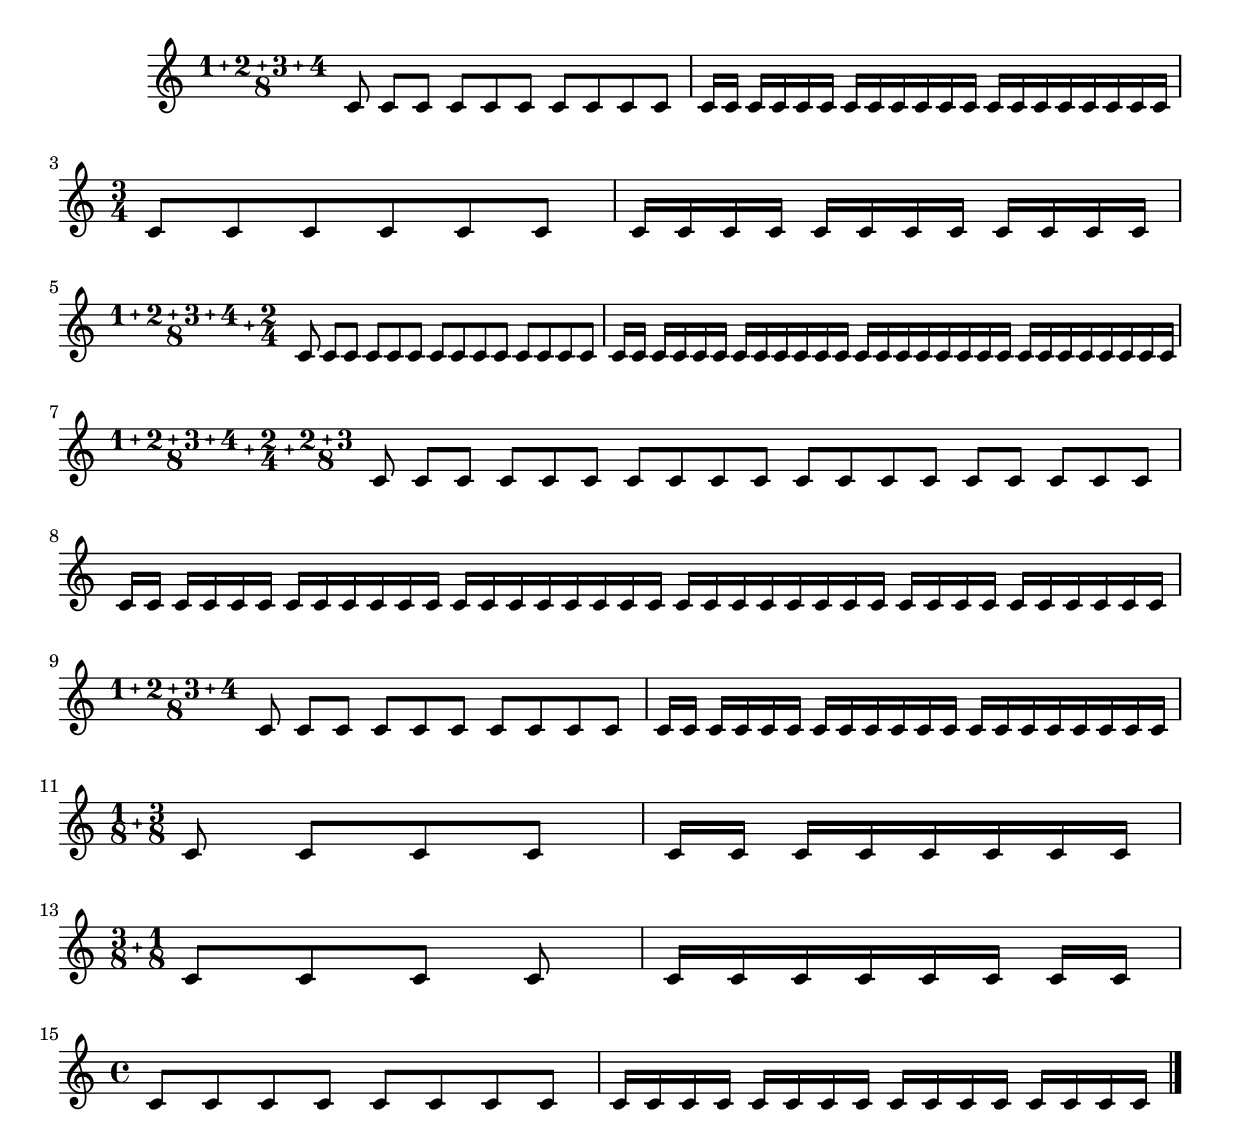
\version "2.16.0"

\header {
    texidoc = "Create compound time signatures. The argument is a Scheme list
of lists. Each list describes one fraction, with the last entry being the
denominator, while the first entries describe the summands in the
enumerator. If the time signature consists of just one fraction,
the list can be given directly, i.e. not as a list containing a single list.
For example, a time signature of (3+1)/8 + 2/4 would be created as
@code{\\compoundMeter #'((3 1 8) (2 4))}, and a time signature of (3+2)/8
as @code{\\compoundMeter #'((3 2 8))} or shorter
@code{\\compoundMeter #'(3 2 8)}.
"
}



\relative c' {
  \override Staff.TimeSignature #'break-visibility = #'#(#f #t #t)
  \compoundMeter #'(1 2 3 4 8)
  \repeat unfold 10 c8 \repeat unfold 20 c16 \break

  \time 3/4
  \repeat unfold 6 c8 \repeat unfold 12 c16 \break

  \compoundMeter #'((1 2 3 4 8) (2 4))
  \repeat unfold 14 c8 \repeat unfold 28 c16 \break

  \compoundMeter #'((1 2 3 4 8) (2 4) (2 3 8))
  \repeat unfold 19 c8 \repeat unfold 38 c16 \break

  \compoundMeter #'(1 2 3 4 8)
  \repeat unfold 10 c8 \repeat unfold 20 c16 \break

  \compoundMeter #'((1 8) (3 8))
  \repeat unfold 4 c8 \repeat unfold 8 c16 \break

  \compoundMeter #'((3 8) (1 8))
  \repeat unfold 4 c8 \repeat unfold 8 c16 \break

  \time 4/4
  \repeat unfold 8 c8 \repeat unfold 16 c16 \break

  \bar"|."
}
